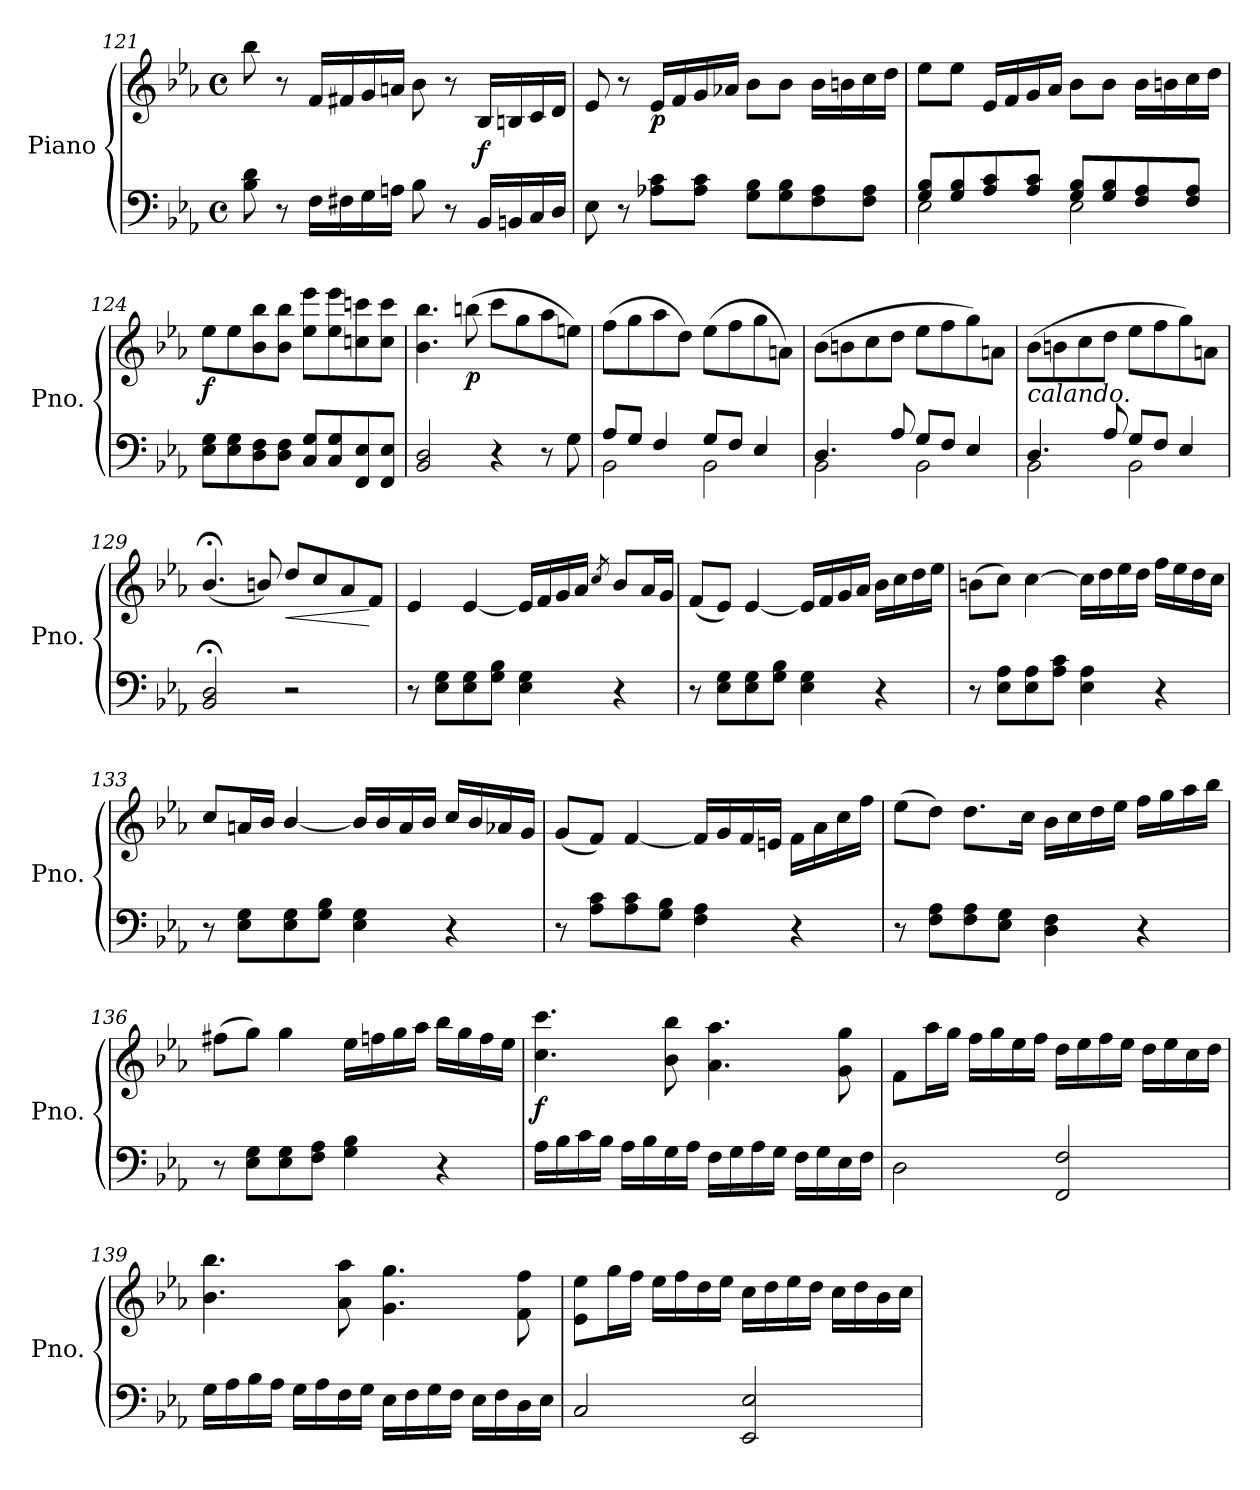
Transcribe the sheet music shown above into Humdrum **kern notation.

**kern	**kern	**dynam
*part1	*part1	*part1
*staff2	*staff1	*staff1/2
*I"Piano	*	*
*I'Pno.	*	*
!!LO:LB:g=z
*clefF4	*clefG2	*
*k[b-e-a-]	*k[b-e-a-]	*
*E-:	*E-:	*
*M4/4	*M4/4	*
*met(c)	*met(c)	*
=121	=121	=121
8B-\ 8d\	8bb-\	.
8r	8r	.
16F\LL	16f/LL	.
16F#X\	16f#X/	.
16G\	16g/	.
16An\JJ	16an/JJ	.
8B-\	8b-\	.
8r	8r	.
!	!	!LO:DY:b
16BB-/LL	16B-/LL	f
16BBn/	16Bn/	.
16C/	16c/	.
16D/JJ	16d/JJ	.
=122	=122	=122
8E-\	8e-/	.
8r	8r	.
!	!	!LO:DY:b
8A-X\ 8c\L	16e-/LL	p
.	16f/	.
8A-\ 8c\J	16g/	.
.	16a-X/JJ	.
8G\ 8B-\L	8b-\L	.
8G\ 8B-\	8b-\J	.
8F\ 8A-\	16b-\LL	.
.	16bn\	.
8F\ 8A-\J	16cc\	.
.	16dd\JJ	.
=123	=123	=123
*^	*	*
8G/ 8B-/L	2E-\	8ee-\L	.
8G/ 8B-/	.	8ee-\J	.
8A-/ 8c/	.	16e-/LL	.
.	.	16f/	.
8A-/ 8c/J	.	16g/	.
.	.	16a-/JJ	.
8G/ 8B-/L	2E-\	8b-\L	.
8G/ 8B-/	.	8b-\J	.
8F/ 8A-/	.	16b-\LL	.
.	.	16bn\	.
8F/ 8A-/J	.	16cc\	.
.	.	16dd\JJ	.
*v	*v	*	*
!!LO:LB:g=z
=124	=124	=124
!	!	!LO:DY:b
8E-\ 8G\L	8ee-\L	f
8E-\ 8G\	8ee-\	.
8D\ 8F\	8b-\ 8bb-\	.
8D\ 8F\J	8b-\ 8bb-\J	.
8C/ 8G/L	8ee-\ 8eee-\L	.
8C/ 8G/	8ee-\ 8eee-\	.
8FF/ 8E-/	8ccn\ 8cccn\	.
8FF/ 8E-/J	8cc\ 8ccc\J	.
!!LO:LB:g=z
=125	=125	=125
2BB-/ 2D/	4.b-\ 4.bb-\	.
!	!	!LO:DY:b
.	(8bbn\	p
4r	8ccc\L	.
.	8gg\	.
8r	8aa-\	.
8G\	8een\J)	.
=126	=126	=126
*^	*	*
8A-/L	2BB-\	(8ff\L	.
8G/J	.	8gg\	.
4F/	.	8aa-\	.
.	.	8dd\J)	.
8G/L	2BB-\	(8ee-\L	.
8F/J	.	8ff\	.
4E-/	.	8gg\	.
.	.	8an\J)	.
=127	=127	=127	=127
4.D/	2BB-\	(8b-\L	.
.	.	8bn\	.
.	.	8cc\	.
8A-/	.	8dd\J	.
8G/L	2BB-\	8ee-\L	.
8F/J	.	8ff\	.
4E-/	.	8gg\)	.
.	.	8an\J	.
=128	=128	=128	=128
!	!	!LO:TX:b:i:t=calando.	!
4.D/	2BB-\	(8b-\L	.
.	.	8bn\	.
.	.	8cc\	.
8A-/	.	8dd\J	.
8G/L	2BB-\	8ee-\L	.
8F/J	.	8ff\	.
4E-/	.	8gg\)	.
.	.	8an\J	.
*v	*v	*	*
=129	=129	=129
2BB-/;< 2D/;<	(4.b-;</	.
.	8bn/)	.
!	!	!LO:HP:b
2r	8dd/L	<
.	8cc/	.
.	8a-/	.
.	8f/J	[
!!LO:PB:g=z
=130	=130	=130
8r	4e-/	.
8E-\ 8G\L	.	.
8E-\ 8G\	[4e-/	.
8G\ 8B-\J	.	.
4E-\ 4G\	16e-/LL]	.
.	16f/	.
.	16g/	.
.	16a-/JJ	.
.	8qcc/	.
4r	8b-/L	.
.	16a-/L	.
.	16g/JJ	.
=131	=131	=131
8r	(8f/L	.
8E-\ 8G\L	8e-/J)	.
8E-\ 8G\	[4e-/	.
8G\ 8B-\J	.	.
4E-\ 4G\	16e-/LL]	.
.	16f/	.
.	16g/	.
.	16a-/JJ	.
4r	16b-\LL	.
.	16cc\	.
.	16dd\	.
.	16ee-\JJ	.
=132	=132	=132
8r	(8bn\L	.
8E-\ 8A-\L	8cc\J)	.
8E-\ 8A-\	[4cc\	.
8A-\ 8c\J	.	.
4E-\ 4A-\	16cc\LL]	.
.	16dd\	.
.	16ee-\	.
.	16dd\JJ	.
4r	16ff\LL	.
.	16ee-\	.
.	16dd\	.
.	16cc\JJ	.
!!LO:LB:g=z
=133	=133	=133
8r	8cc/L	.
8E-\ 8G\L	16an/L	.
.	16b-/JJ	.
8E-\ 8G\	[4b-/	.
8G\ 8B-\J	.	.
4E-\ 4G\	16b-/LL]	.
.	16b-/	.
.	16a/	.
.	16b-/JJ	.
4r	16cc/LL	.
.	16b-/	.
.	16a-X/	.
.	16g/JJ	.
=134	=134	=134
8r	(8g/L	.
8A-\ 8c\L	8f/J)	.
8A-\ 8c\	[4f/	.
8G\ 8B-\J	.	.
4F\ 4A-\	16f/LL]	.
.	16g/	.
.	16f/	.
.	16en/JJ	.
4r	16f\LL	.
.	16a-\	.
.	16cc\	.
.	16ff\JJ	.
=135	=135	=135
8r	(8ee-\L	.
8F\ 8A-\L	8dd\J)	.
8F\ 8A-\	8.dd\L	.
8E-\ 8G\J	.	.
.	16cc\Jk	.
4D\ 4F\	16b-\LL	.
.	16cc\	.
.	16dd\	.
.	16ee-\JJ	.
4r	16ff\LL	.
.	16gg\	.
.	16aa-\	.
.	16bb-\JJ	.
!!LO:LB:g=z
=136	=136	=136
8r	(8ff#X\L	.
8E-\ 8G\L	8gg\J)	.
8E-\ 8G\	4gg\	.
8F\ 8A-\J	.	.
4G\ 4B-\	16ee-\LL	.
.	16ffn\	.
.	16gg\	.
.	16aa-\JJ	.
4r	16bb-\LL	.
.	16gg\	.
.	16ff\	.
.	16ee-\JJ	.
!!LO:LB:g=z
=137	=137	=137
!	!	!LO:DY:b
16A-\LL	4.cc\ 4.ccc\	f
16B-\	.	.
16c\	.	.
16B-\JJ	.	.
16A-\LL	.	.
16B-\	.	.
16G\	8b-\ 8bb-\	.
16A-\JJ	.	.
16F\LL	4.a-\ 4.aa-\	.
16G\	.	.
16A-\	.	.
16G\JJ	.	.
16F\LL	.	.
16G\	.	.
16E-\	8g\ 8gg\	.
16F\JJ	.	.
=138	=138	=138
2D\	8f\L	.
.	16aa-\L	.
.	16gg\JJ	.
.	16ff\LL	.
.	16gg\	.
.	16ee-\	.
.	16ff\JJ	.
2FF/ 2F/	16dd\LL	.
.	16ee-\	.
.	16ff\	.
.	16ee-\JJ	.
.	16dd\LL	.
.	16ee-\	.
.	16cc\	.
.	16dd\JJ	.
=139	=139	=139
16G\LL	4.b-\ 4.bb-\	.
16A-\	.	.
16B-\	.	.
16A-\JJ	.	.
16G\LL	.	.
16A-\	.	.
16F\	8a-\ 8aa-\	.
16G\JJ	.	.
16E-\LL	4.g\ 4.gg\	.
16F\	.	.
16G\	.	.
16F\JJ	.	.
16E-\LL	.	.
16F\	.	.
16D\	8f\ 8ff\	.
16E-\JJ	.	.
!!LO:LB:g=z
=140	=140	=140
2C/	8e-\ 8ee-\L	.
.	16gg\L	.
.	16ff\JJ	.
.	16ee-\LL	.
.	16ff\	.
.	16dd\	.
.	16ee-\JJ	.
2EE-/ 2E-/	16cc\LL	.
.	16dd\	.
.	16ee-\	.
.	16dd\JJ	.
.	16cc\LL	.
.	16dd\	.
.	16b-\	.
.	16cc\JJ	.
=	=	=
*-	*-	*-
